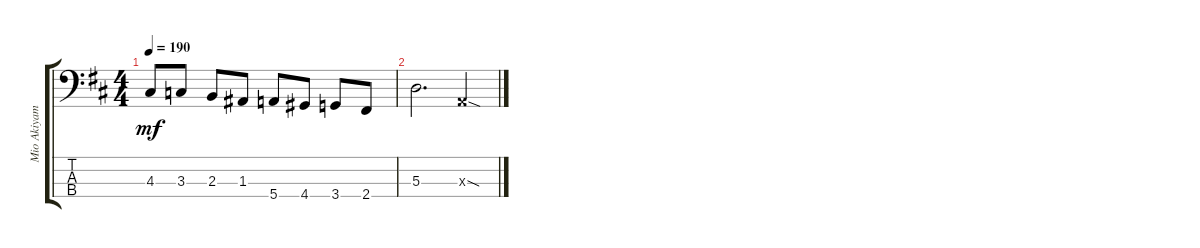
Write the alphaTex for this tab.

\track ("Mio Akiyama" "Mio Akiyam") {instrument electricbassfinger}
\staff {score tabs}
\tuning (G2 D2 A1 E1) {hide}
\ts (4 4)
\tempo 190
\clef f4
\ks d
4.3.8{dy mf} 3.3.8 2.3.8 1.3.8 5.4.8 4.4.8 3.4.8 2.4.8 |
5.3.2{d} 0.3{sod x}.4
